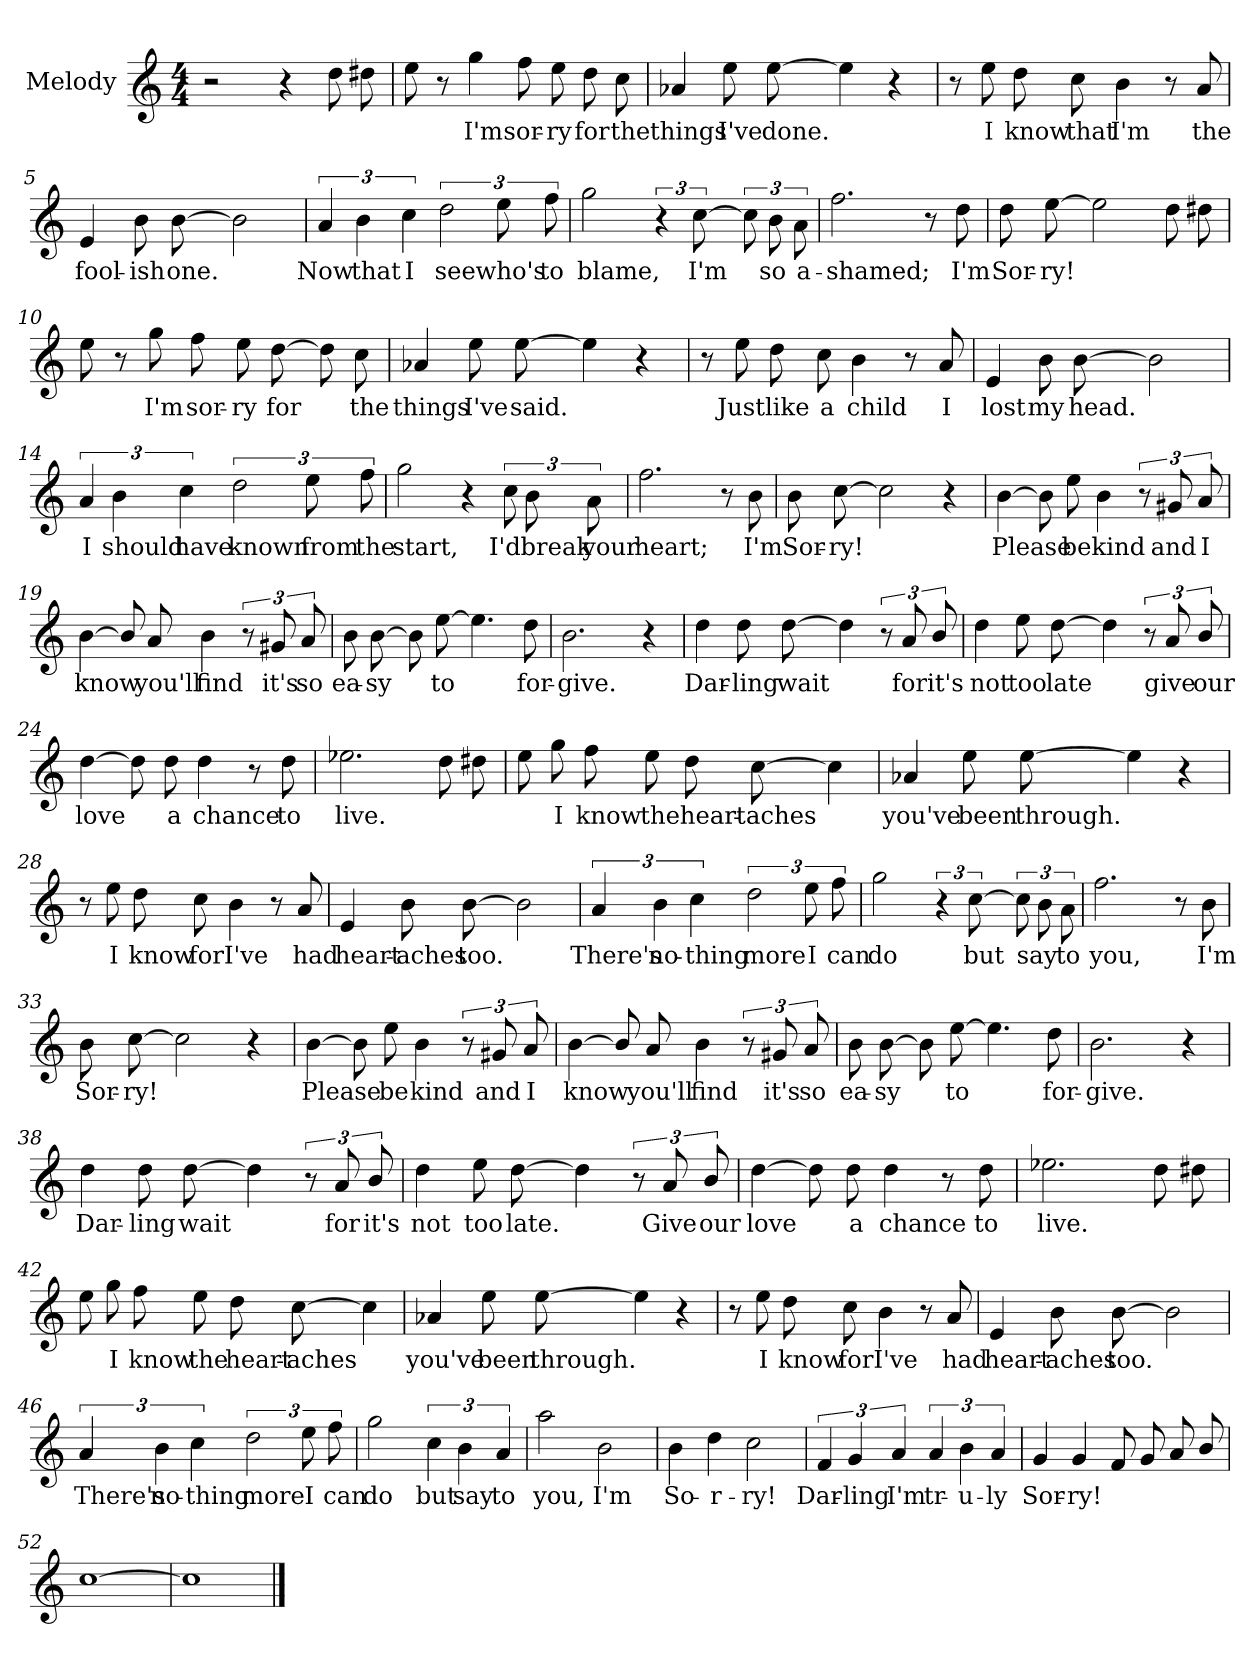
**kern	**text
*part1	*part1
*staff1	*staff1
*I"Melody	*
*clefG2	*
*k[]	*
*M4/4	*
=1	=1
2r	.
4r	.
8dd\L	.
8dd#X\	.
=2	=2
8ee\	.
8r	.
4gg\	I'm
8ff\L	sor-
8ee\	ry
8dd\L	for
8cc\	the
=3	=3
4a-X/	things
8ee\L	I've
[>8ee\	done.
4ee\]	.
4r	.
=4	=4
8r	.
8ee\	I
8dd\L	know
8cc\	that
4b\	I'm
8r	.
8a/	the
!!LO:LB:g=z
=5	=5
4e/	fool-
8b\L	ish
[>8b\	one.
2b\]	.
=6	=6
6a/	Now
6b\	that
6cc\	I
3dd\	see
12ee\L	who's
12ff\	to
=7	=7
2gg\	blame,
6r	.
[>12cc\	I'm
12cc\L]	.
12b\	so
12a\	a-
=8	=8
2.ff\	shamed;
8r	.
8dd\	I'm
!!LO:LB:g=z
=9	=9
8dd\L	Sor-
[>8ee\	ry!
2ee\]	.
8dd\L	.
8dd#X\	.
=10	=10
8ee\	.
8r	.
8gg\L	I'm
8ff\	sor-
8ee\L	ry
[>8dd\	for
8dd\L]	.
8cc\	the
=11	=11
4a-X/	things
8ee\L	I've
[>8ee\	said.
4ee\]	.
4r	.
=12	=12
8r	.
8ee\	Just
8dd\L	like
8cc\	a
4b\	child
8r	.
8a/	I
!!LO:LB:g=z
=13	=13
4e/	lost
8b\L	my
[>8b\	head.
2b\]	.
=14	=14
6a/	I
6b\	should
6cc\	have
3dd\	known
12ee\L	from
12ff\	the
=15	=15
2gg\	start,
4r	.
12cc\L	I'd
12b\	break
12a\	your
=16	=16
2.ff\	heart;
8r	.
8b\	I'm
!!LO:LB:g=z
=17	=17
8b\L	Sor-
[>8cc\	ry!
2cc\]	.
4r	.
=18	=18
[>4b\	Please
8b\L]	.
8ee\	be
4b\	kind
12r	.
12g#X/	and
12a/	I
=19	=19
[>4b\	know
8b/L]	.
8a/	you'll
4b\	find
12r	.
12g#X/	it's
12a/	so
=20	=20
8b\L	ea-
[>8b\	sy
8b\L]	.
[>8ee\	to
4.ee\]	.
8dd\	for-
!!LO:LB:g=z
=21	=21
2.b\	give.
4r	.
=22	=22
4dd\	Dar-
8dd\L	ling
[>8dd\	wait
4dd\]	.
12r	.
12a/	for
12b/	it's
=23	=23
4dd\	not
8ee\L	too
[>8dd\	late
4dd\]	.
12r	.
12a/	give
12b/	our
=24	=24
[>4dd\	love
8dd\L]	.
8dd\	a
4dd\	chance
8r	.
8dd\	to
!!LO:LB:g=z
=25	=25
2.ee-X\	live.
8dd\L	.
8dd#X\	.
=26	=26
8ee\L	.
8gg\	I
8ff\L	know
8ee\	the
8dd\L	heart-
[>8cc\	aches
4cc\]	.
=27	=27
4a-X/	you've
8ee\L	been
[>8ee\	through.
4ee\]	.
4r	.
!!LO:LB:g=z
=28	=28
8r	.
8ee\	I
8dd\L	know
8cc\	for
4b\	I've
8r	.
8a/	had
=29	=29
4e/	heart-
8b\L	aches
[>8b\	too.
2b\]	.
=30	=30
6a/	There's
6b\	no-
6cc\	thing
3dd\	more
12ee\L	I
12ff\	can
!!LO:PB:g=z
=31	=31
2gg\	do
6r	.
[>12cc\	but
12cc\L]	.
12b\	say
12a\	to
=32	=32
2.ff\	you,
8r	.
8b\	I'm
=33	=33
8b\L	Sor-
[>8cc\	ry!
2cc\]	.
4r	.
=34	=34
[>4b\	Please
8b\L]	.
8ee\	be
4b\	kind
12r	.
12g#X/	and
12a/	I
!!LO:LB:g=z
=35	=35
[>4b\	know
8b/L]	.
8a/	you'll
4b\	find
12r	.
12g#X/	it's
12a/	so
=36	=36
8b\L	ea-
[>8b\	sy
8b\L]	.
[>8ee\	to
4.ee\]	.
8dd\	for-
=37	=37
2.b\	give.
4r	.
=38	=38
4dd\	Dar-
8dd\L	ling
[>8dd\	wait
4dd\]	.
12r	.
12a/	for
12b/	it's
!!LO:LB:g=z
=39	=39
4dd\	not
8ee\L	too
[>8dd\	late.
4dd\]	.
12r	.
12a/	Give
12b/	our
=40	=40
[>4dd\	love
8dd\L]	.
8dd\	a
4dd\	chance
8r	.
8dd\	to
=41	=41
2.ee-X\	live.
8dd\L	.
8dd#X\	.
=42	=42
8ee\L	.
8gg\	I
8ff\L	know
8ee\	the
8dd\L	heart-
[>8cc\	aches
4cc\]	.
!!LO:LB:g=z
=43	=43
4a-X/	you've
8ee\L	been
[>8ee\	through.
4ee\]	.
4r	.
=44	=44
8r	.
8ee\	I
8dd\L	know
8cc\	for
4b\	I've
8r	.
8a/	had
=45	=45
4e/	heart-
8b\L	aches
[>8b\	too.
2b\]	.
!!LO:LB:g=z
=46	=46
6a/	There's
6b\	no-
6cc\	thing
3dd\	more
12ee\L	I
12ff\	can
=47	=47
2gg\	do
6cc\	but
6b\	say
6a/	to
=48	=48
2aa\	you,
2b\	I'm
=49	=49
4b\	So-
4dd\	r-
2cc\	ry!
=50	=50
6f/	Dar-
6g/	ling
6a/	I'm
6a/	tr-
6b\	u-
6a/	ly
!!LO:LB:g=z
=51	=51
4g/	Sor-
4g/	ry!
8f/L	.
8g/	.
8a/L	.
8b/	.
=52	=52
[>1cc	.
=53	=53
1cc]	.
==	==
*-	*-
